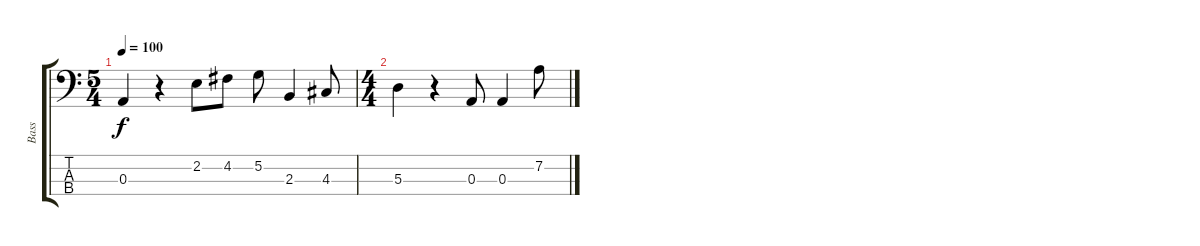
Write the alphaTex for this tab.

\track ("Bass" "Bass") {instrument electricbassfinger}
\staff {score tabs}
\tuning (G2 D2 A1 E1) {hide}
\ts (5 4)
\tempo 100
\clef f4
\ks c
0.3.4{dy f} r.4 2.2.8 4.2.8 5.2.8 2.3.4 4.3.8 |
\ts (4 4)
5.3.4 r.4 0.3.8 0.3.4 7.2.8
